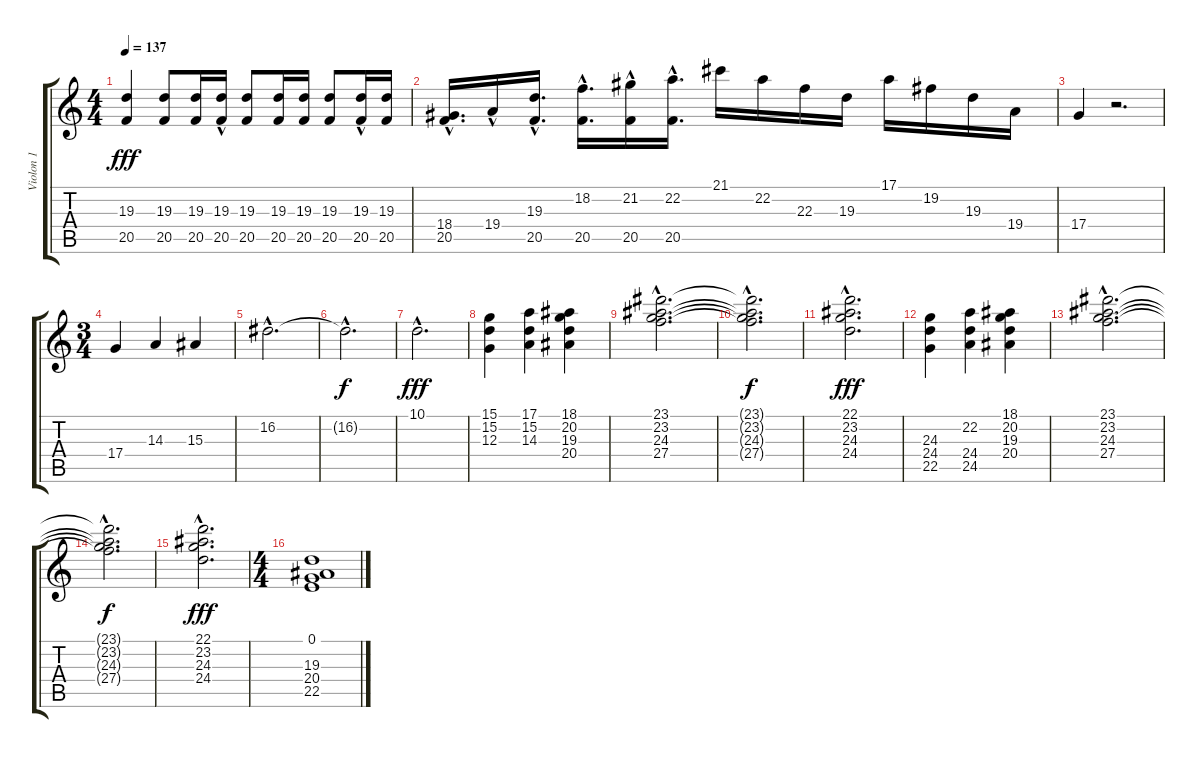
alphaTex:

\track ("Violon 1" "Violon 1") {instrument violin}
\staff {score tabs}
\tuning (E4 B3 G3 D3 A2 E2) {hide}
\ts (4 4)
\tempo 137
\clef g2
\ks c
(19.3 20.5).4{dy fff} (19.3 20.5).8 (19.3 20.5).16 (19.3{hac} 20.5{hac}).16 (19.3 20.5).8 (19.3 20.5).16 (19.3 20.5).16 (19.3 20.5).8 (19.3{hac} 20.5{hac}).16 (19.3 20.5).16 |
(18.4{hac} 20.5{hac}).16{d} 19.4{hac}.16 (19.3{hac} 20.5{hac}).16{d} (18.2{hac} 20.5{hac}).16{d} (21.2{hac} 20.5{hac}).16 (22.2{hac} 20.5{hac}).16{d} 21.1.16 22.2.16 22.3.16 19.3.16 17.1.16 19.2.16 19.3.16 19.4.16 |
17.4.4 r.2{d} |
\ts (3 4)
17.4.4 14.3.4 15.3.4 |
16.2{hac}.2{d} |
16.2{hac t}.2{d dy f} |
10.1{hac}.2{d dy fff} |
(15.1 15.2 12.3).4 (17.1 15.2 14.3).4 (18.1 20.2 19.3 20.4).4 |
(23.1{hac} 23.2{hac} 24.3{hac} 27.4{hac}).2{d} |
(23.1{hac t} 23.2{hac t} 24.3{hac t} 27.4{hac t}).2{d dy f} |
(22.1{hac} 23.2{hac} 24.3{hac} 24.4{hac}).2{d dy fff} |
(24.3 24.4 22.5).4 (22.2 24.4 24.5).4 (18.1 20.2 19.3 20.4).4 |
(23.1{hac} 23.2{hac} 24.3{hac} 27.4{hac}).2{d} |
(23.1{hac t} 23.2{hac t} 24.3{hac t} 27.4{hac t}).2{d dy f} |
(22.1{hac} 23.2{hac} 24.3{hac} 24.4{hac}).2{d dy fff} |
\ts (4 4)
(0.1 19.3 20.4 22.5).1
